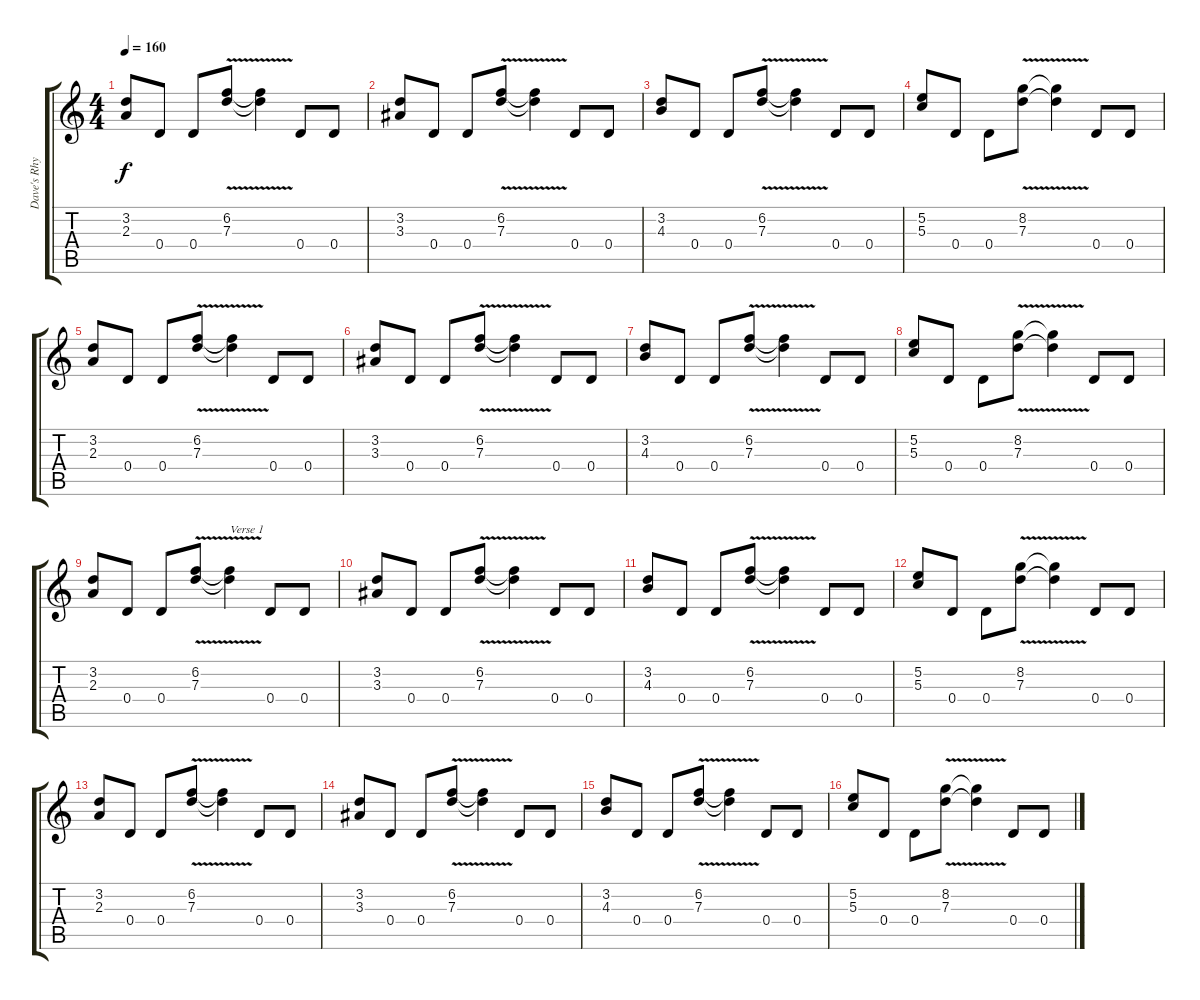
\track ("Dave's Rhythm" "Dave's Rhy") {instrument overdrivenguitar}
\staff {score tabs}
\tuning (E4 B3 G3 D3 A2 E2) {hide}
\ts (4 4)
\tempo 160
\clef g2
\ks c
(3.2 2.3).8{dy f} 0.4.8 0.4.8 (6.2{v} 7.3{v}).8 (6.2{t} 7.3{t}).4 0.4.8 0.4.8 |
(3.2 3.3).8 0.4.8 0.4.8 (6.2{v} 7.3{v}).8 (6.2{t} 7.3{t}).4 0.4.8 0.4.8 |
(3.2 4.3).8 0.4.8 0.4.8 (6.2{v} 7.3{v}).8 (6.2{t} 7.3{t}).4 0.4.8 0.4.8 |
(5.2 5.3).8 0.4.8 0.4.8 (8.2{v} 7.3{v}).8 (8.2{t} 7.3{t}).4 0.4.8 0.4.8 |
(3.2 2.3).8 0.4.8 0.4.8 (6.2{v} 7.3{v}).8 (6.2{t} 7.3{t}).4 0.4.8 0.4.8 |
(3.2 3.3).8 0.4.8 0.4.8 (6.2{v} 7.3{v}).8 (6.2{t} 7.3{t}).4 0.4.8 0.4.8 |
(3.2 4.3).8 0.4.8 0.4.8 (6.2{v} 7.3{v}).8 (6.2{t} 7.3{t}).4 0.4.8 0.4.8 |
(5.2 5.3).8 0.4.8 0.4.8 (8.2{v} 7.3{v}).8 (8.2{t} 7.3{t}).4 0.4.8 0.4.8 |
(3.2 2.3).8 0.4.8 0.4.8 (6.2{v} 7.3{v}).8 (6.2{t} 7.3{t}).4{txt "Verse 1"} 0.4.8 0.4.8 |
(3.2 3.3).8 0.4.8 0.4.8 (6.2{v} 7.3{v}).8 (6.2{t} 7.3{t}).4 0.4.8 0.4.8 |
(3.2 4.3).8 0.4.8 0.4.8 (6.2{v} 7.3{v}).8 (6.2{t} 7.3{t}).4 0.4.8 0.4.8 |
(5.2 5.3).8 0.4.8 0.4.8 (8.2{v} 7.3{v}).8 (8.2{t} 7.3{t}).4 0.4.8 0.4.8 |
(3.2 2.3).8 0.4.8 0.4.8 (6.2{v} 7.3{v}).8 (6.2{t} 7.3{t}).4 0.4.8 0.4.8 |
(3.2 3.3).8 0.4.8 0.4.8 (6.2{v} 7.3{v}).8 (6.2{t} 7.3{t}).4 0.4.8 0.4.8 |
(3.2 4.3).8 0.4.8 0.4.8 (6.2{v} 7.3{v}).8 (6.2{t} 7.3{t}).4 0.4.8 0.4.8 |
(5.2 5.3).8 0.4.8 0.4.8 (8.2{v} 7.3{v}).8 (8.2{t} 7.3{t}).4 0.4.8 0.4.8
